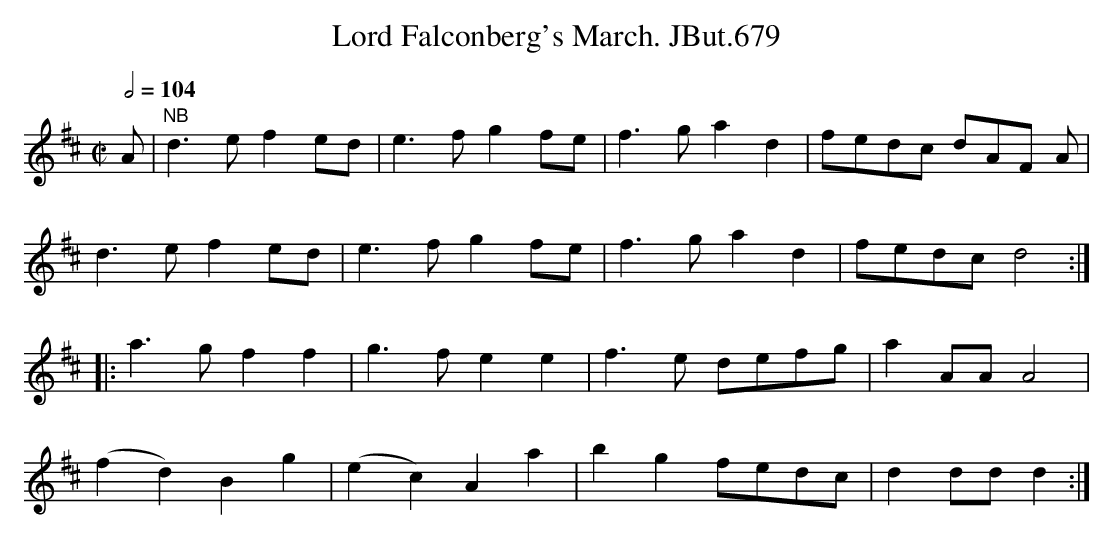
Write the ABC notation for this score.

X:1
T:Lord Falconberg's March. JBut.679
M:C|
L:1/8
Q:1/2=104
K:D
A|"NB"d3e f2 ed|e3fg2 fe|f3g a2d2|fedc dAF A|
d3e f2 ed|e3f g2 fe|f3g a2d2|fedc d4:|
|:a3gf2f2|g3f e2e2|f3e defg|a2 AA A4|
(f2d2)B2 g2|(e2c2) A2a2|b2g2 fedc|d2ddd2:|
